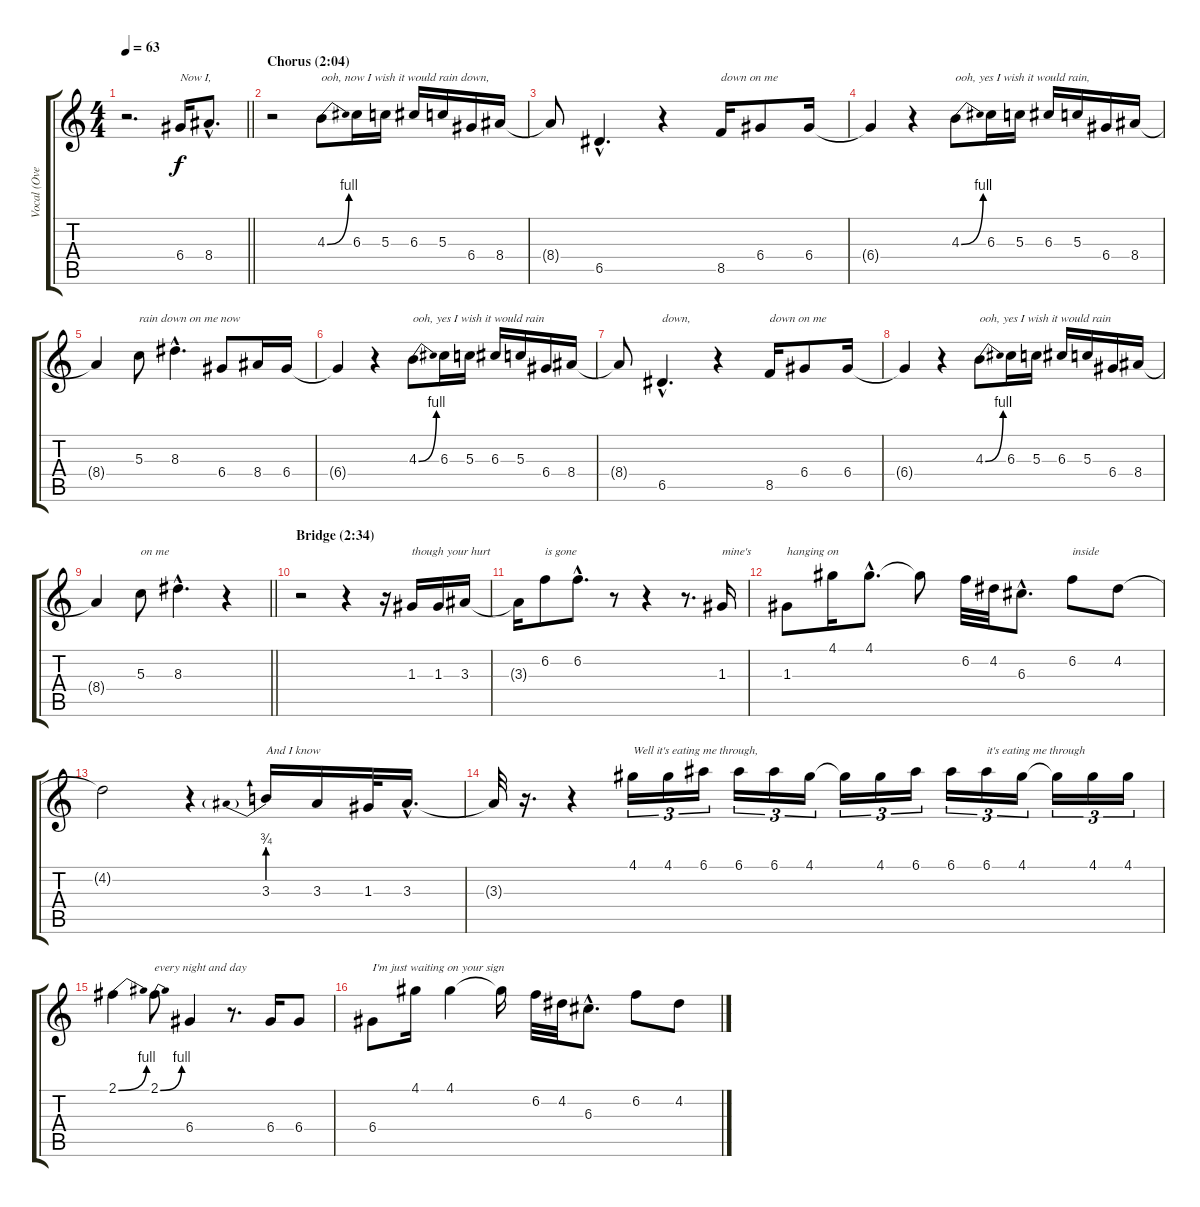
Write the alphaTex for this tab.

\track ("Vocal (Overdub)" "Vocal (Ove") {instrument panflute}
\staff {score tabs}
\tuning (E5 B4 G4 D4 A3 E3) {hide}
\ts (4 4)
\tempo 63
\clef g2
\barLineRight lightlight
\ks c
r.2{d dy f} 6.4.16{txt "Now I, "} 8.4{hac}.8{d} |
\section ("" "Chorus (2:04)")
r.2 4.3{be (bend 0 0 60 4)}.8{txt "ooh, now I wish it would rain down,"} 6.3.16 5.3.16 6.3.16 5.3.16 6.4.16 8.4.16 |
8.4{t}.8 6.5{hac}.4{d} r.4 8.5.16{txt "down on me"} 6.4.8 6.4.16 |
6.4{t}.4 r.4 4.3{be (bend 0 0 60 4)}.8{txt "ooh, yes I wish it would rain,"} 6.3.16 5.3.16 6.3.16 5.3.16 6.4.16 8.4.16 |
8.4{t}.4 5.3.8{txt "rain down on me now"} 8.3{hac}.4{d} 6.4.8 8.4.16 6.4.16 |
6.4{t}.4 r.4 4.3{be (bend 0 0 60 4)}.8{txt "ooh, yes I wish it would rain"} 6.3.16 5.3.16 6.3.16 5.3.16 6.4.16 8.4.16 |
8.4{t}.8 6.5{hac}.4{d txt "down,"} r.4 8.5.16{txt "down on me"} 6.4.8 6.4.16 |
6.4{t}.4 r.4 4.3{be (bend 0 0 60 4)}.8{txt "ooh, yes I wish it would rain "} 6.3.16 5.3.16 6.3.16 5.3.16 6.4.16 8.4.16 |
\barLineRight lightlight
8.4{t}.4 5.3.8{txt "on me"} 8.3{hac}.4{d} r.4 |
\section ("" "Bridge (2:34)")
r.2 r.4 r.16 1.3.16{txt "though your hurt"} 1.3.16 3.3.16 |
3.3{t}.16 6.2.8{txt "is gone"} 6.2{hac}.8{d} r.8 r.4 r.8{d} 1.3.16{txt "mine's"} |
1.3.8{txt "hanging on"} 4.1.16 4.1{hac}.8{d} 4.1{t}.8 6.2.32 4.2.32 6.3{hac}.8{d} 6.2.8{txt "inside"} 4.2.8 |
4.2{t}.2 r.4 3.3{be (prebend 0 3 60 3)}.16{txt "And I know"} 3.3.16 1.3.32 3.3{hac}.16{d} |
3.3{t}.32 r.16{d} r.4 4.1.16{tu (3 2) txt "Well it's eating me through,"} 4.1.16{tu (3 2)} 6.1.16{tu (3 2)} 6.1.16{tu (3 2)} 6.1.16{tu (3 2)} 4.1.16{tu (3 2)} 4.1{t}.16{tu (3 2)} 4.1.16{tu (3 2)} 6.1.16{tu (3 2)} 6.1.16{tu (3 2)} 6.1.16{tu (3 2) txt "it's eating me through"} 4.1.16{tu (3 2)} 4.1{t}.16{tu (3 2)} 4.1.16{tu (3 2)} 4.1.16{tu (3 2)} |
2.1{be (bend 0 0 60 4)}.4 2.1{be (bend 0 0 60 4)}.8{txt "every night and day"} 6.4.4 r.8{d} 6.4.16 6.4.8 |
6.4.8{txt "I'm just waiting on your sign"} 4.1.16 4.1.4 4.1{t}.16 6.2.32 4.2.32 6.3{hac}.8{d} 6.2.8 4.2.8
